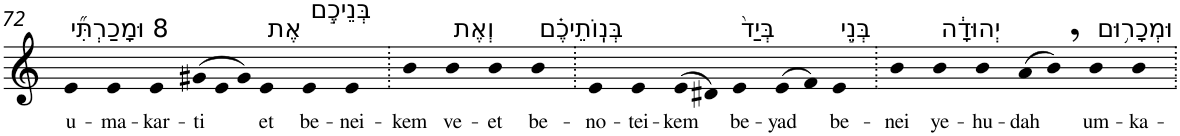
**kern	**text
*part1	*part1
*staff1	*staff1
*I"Piano	*
*I'Pno	*
!!LO:PB:g=z
*clefG2	*
*k[]	*
=72	=72
!LO:TX:a:t=8 וּמָכַרְתִּ֞י	!
!	!LO:LY:b
4e	u-
!	!LO:LY:b
4e	-ma-
!	!LO:LY:b
4e	-kar-
!	!LO:LY:b
(>12g#X	-ti
12e	.
12g#)	.
!LO:TX:a:t=אֶת	!
!	!LO:LY:b
4e	et
!LO:TX:a:t=בְּנֵיכֶ֣ם	!
!	!LO:LY:b
4e	be-
!	!LO:LY:b
4e	-nei-
=73.	=73.
!	!LO:LY:b
4b	-kem
!LO:TX:a:t=וְאֶת	!
!	!LO:LY:b
4b	ve-
!	!LO:LY:b
4b	-et
!LO:TX:a:t=בְּנֽוֹתֵיכֶ֗ם	!
!	!LO:LY:b
4b	be-
=74.	=74.
!	!LO:LY:b
4e	-no-
!	!LO:LY:b
4e	-tei-
!	!LO:LY:b
(>8e	-kem
8d#X)	.
!LO:TX:a:t=בְּיַד֙	!
!	!LO:LY:b
4e	be-
!	!LO:LY:b
(>8e	-yad
8f)	.
!LO:TX:a:t=בְּנֵ֣י	!
!	!LO:LY:b
4e	be-
=75.	=75.
!	!LO:LY:b
4b	-nei
!LO:TX:a:t=יְהוּדָ֔ה	!
!	!LO:LY:b
4b	ye-
!	!LO:LY:b
4b	-hu-
!	!LO:LY:b
(>8a	-dah
8b,)	.
!LO:TX:a:t=וּמְכָר֥וּם	!
!	!LO:LY:b
4b	um-
!	!LO:LY:b
4b	-ka-
=.	=.
*-	*-
